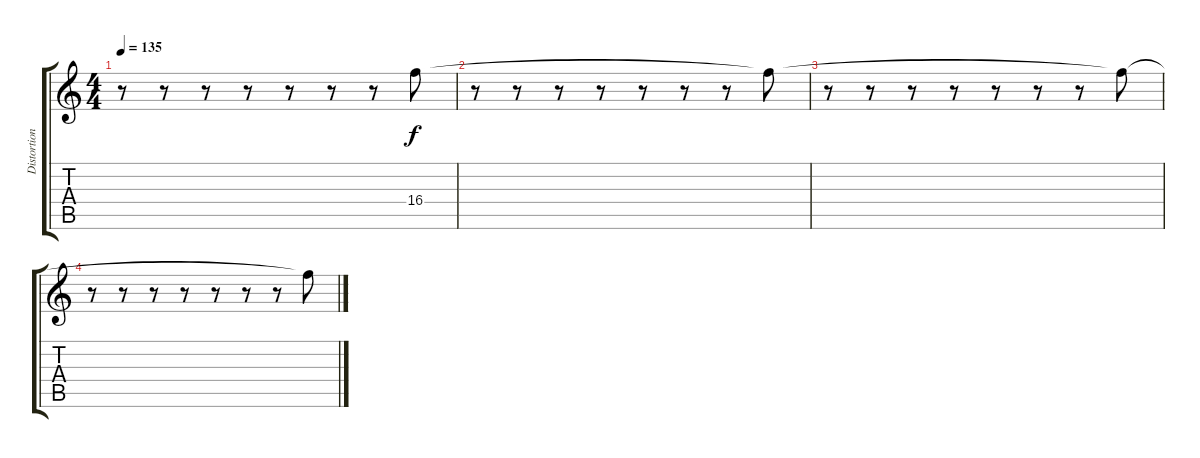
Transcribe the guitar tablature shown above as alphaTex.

\track ("Distortion 2" "Distortion") {instrument distortionguitar}
\staff {score tabs}
\tuning (Eb4 Bb3 Gb3 Db3 Ab2 Db2) {hide}
\ts (4 4)
\tempo 135
\clef g2
\ks c
r.8{dy f} r.8 r.8 r.8 r.8 r.8 r.8 16.4{t}.8 |
r.8 r.8 r.8 r.8 r.8 r.8 r.8 16.4{t}.8 |
r.8 r.8 r.8 r.8 r.8 r.8 r.8 16.4{t}.8 |
r.8 r.8 r.8 r.8 r.8 r.8 r.8 16.4{t}.8
